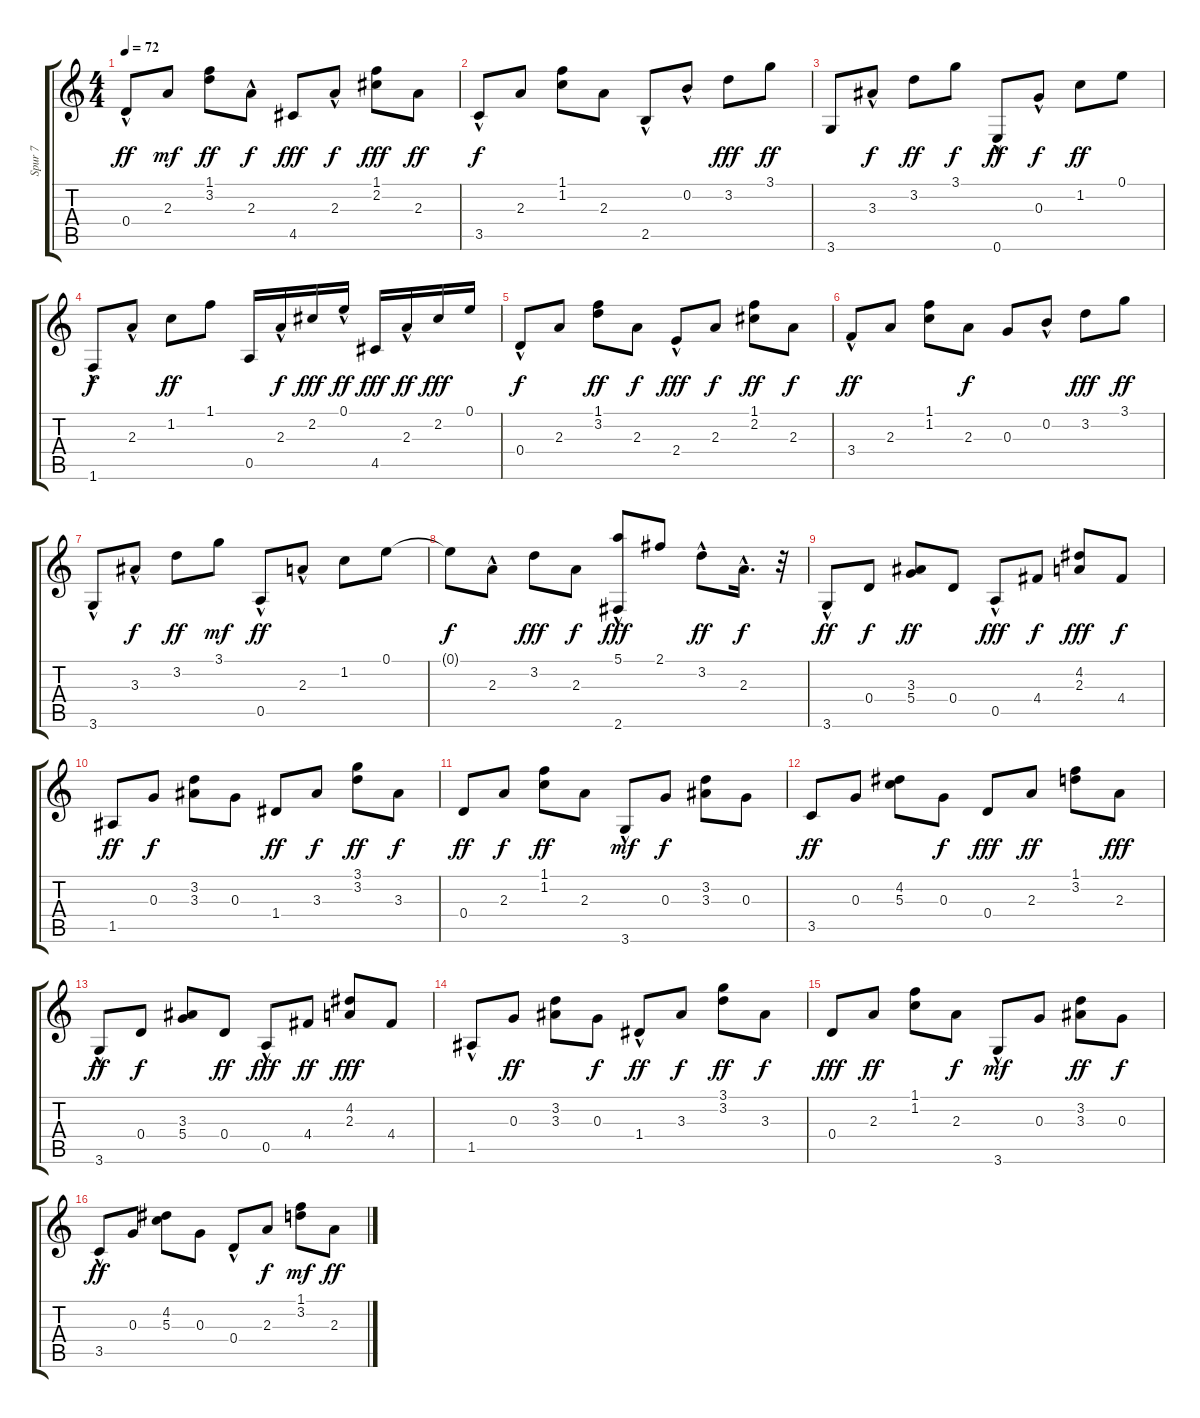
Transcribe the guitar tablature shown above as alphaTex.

\track ("Spur 7" "Spur 7") {instrument acousticguitarnylon}
\staff {score tabs}
\tuning (E4 B3 G3 D3 A2 E2) {hide}
\ts (4 4)
\tempo 72
\clef g2
\ks c
0.4{hac}.8{dy ff volume 12 balance 5} 2.3.8{dy mf} (1.1 3.2).8{dy ff} 2.3{hac}.8{dy f} 4.5.8{dy fff} 2.3{hac}.8{dy f} (1.1 2.2).8{dy fff} 2.3.8{dy ff} |
3.5{hac}.8{dy f} 2.3.8 (1.1 1.2).8 2.3.8 2.5{hac}.8 0.2{hac}.8 3.2.8{dy fff} 3.1.8{dy ff} |
3.6.8 3.3{hac}.8{dy f} 3.2.8{dy ff} 3.1.8{dy f} 0.6{hac}.8{dy ff} 0.3{hac}.8{dy f} 1.2.8{dy ff} 0.1.8 |
1.6{hac}.8{dy f} 2.3{hac}.8 1.2.8{dy ff} 1.1.8 0.5.16 2.3{hac}.16{dy f} 2.2.16{dy fff} 0.1{hac}.16{dy ff} 4.5.16{dy fff} 2.3{hac}.16{dy ff} 2.2.16{dy fff} 0.1.16 |
0.4{hac}.8{dy f volume 12 balance 5} 2.3.8 (1.1 3.2).8{dy ff} 2.3.8{dy f} 2.4{hac}.8{dy fff} 2.3.8{dy f} (1.1 2.2).8{dy ff} 2.3.8{dy f} |
3.4{hac}.8{dy ff} 2.3.8 (1.1 1.2).8 2.3.8{dy f} 0.3.8 0.2{hac}.8 3.2.8{dy fff} 3.1.8{dy ff} |
3.6{hac}.8 3.3{hac}.8{dy f} 3.2.8{dy ff} 3.1.8{dy mf} 0.5{hac}.8{dy ff} 2.3{hac}.8 1.2.8 0.1.8 |
0.1{t}.8{dy f} 2.3{hac}.8 3.2.8{dy fff} 2.3.8{dy f} (5.1{hac} 2.6{hac}).8{dy fff} 2.1.8 3.2{hac}.8{dy ff} 2.3{hac}.16{d dy f} r.32 |
3.6{hac}.8{dy ff volume 12 balance 5} 0.4.8{dy f} (3.3 5.4).8{dy ff} 0.4.8 0.5{hac}.8{dy fff} 4.4.8{dy f} (4.2 2.3).8{dy fff} 4.4.8{dy f} |
1.5.8{dy ff} 0.3.8{dy f} (3.2 3.3).8 0.3.8 1.4.8{dy ff} 3.3.8{dy f} (3.1 3.2).8{dy ff} 3.3.8{dy f} |
0.4.8{dy ff} 2.3.8{dy f} (1.1 1.2).8{dy ff} 2.3.8 3.6{hac}.8{dy mf} 0.3.8{dy f} (3.2 3.3).8 0.3.8 |
3.5.8{dy ff} 0.3.8 (4.2 5.3).8 0.3.8{dy f} 0.4.8{dy fff} 2.3.8{dy ff} (1.1 3.2).8 2.3.8{dy fff} |
3.6{hac}.8{dy ff} 0.4.8{dy f} (3.3 5.4).8 0.4.8{dy ff} 0.5{hac}.8{dy fff} 4.4.8{dy ff} (4.2 2.3).8{dy fff} 4.4.8 |
1.5{hac}.8 0.3.8{dy ff} (3.2 3.3).8 0.3.8{dy f} 1.4{hac}.8{dy ff} 3.3.8{dy f} (3.1 3.2).8{dy ff} 3.3.8{dy f} |
0.4.8{dy fff} 2.3.8{dy ff} (1.1 1.2).8 2.3.8{dy f} 3.6{hac}.8{dy mf} 0.3.8 (3.2 3.3).8{dy ff} 0.3.8{dy f} |
3.5{hac}.8{dy ff} 0.3.8 (4.2 5.3).8 0.3.8 0.4{hac}.8 2.3.8{dy f} (1.1 3.2).8{dy mf} 2.3.8{dy ff}
